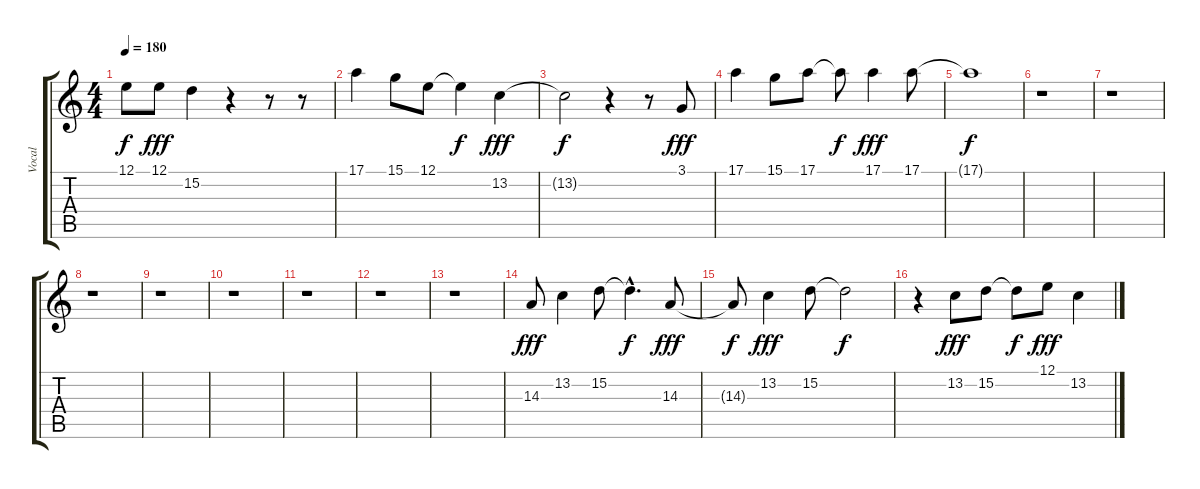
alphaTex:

\track ("Vocal" "Vocal") {instrument trombone}
\staff {score tabs}
\tuning (E4 B3 G3 D3 A2 E2) {hide}
\ts (4 4)
\tempo 180
\clef g2
\ks c
12.1{t}.8{dy f} 12.1.8{dy fff} 15.2.4 r.4 r.8 r.8 |
17.1.4 15.1.8 12.1.8 12.1{t}.4{dy f} 13.2.4{dy fff} |
13.2{t}.2{dy f} r.4 r.8 3.1.8{dy fff} |
17.1.4 15.1.8 17.1.8 17.1{t}.8{dy f} 17.1.4{dy fff} 17.1.8 |
17.1{t}.1{dy f} |
r.1 |
r.1 |
r.1 |
r.1 |
r.1 |
r.1 |
r.1 |
r.1 |
14.3.8{dy fff} 13.2.4 15.2.8 15.2{hac t}.4{d dy f} 14.3.8{dy fff} |
14.3{t}.8{dy f} 13.2.4{dy fff} 15.2.8 15.2{t}.2{dy f} |
r.4 13.2.8{dy fff} 15.2.8 15.2{t}.8{dy f} 12.1.8{dy fff} 13.2.4
